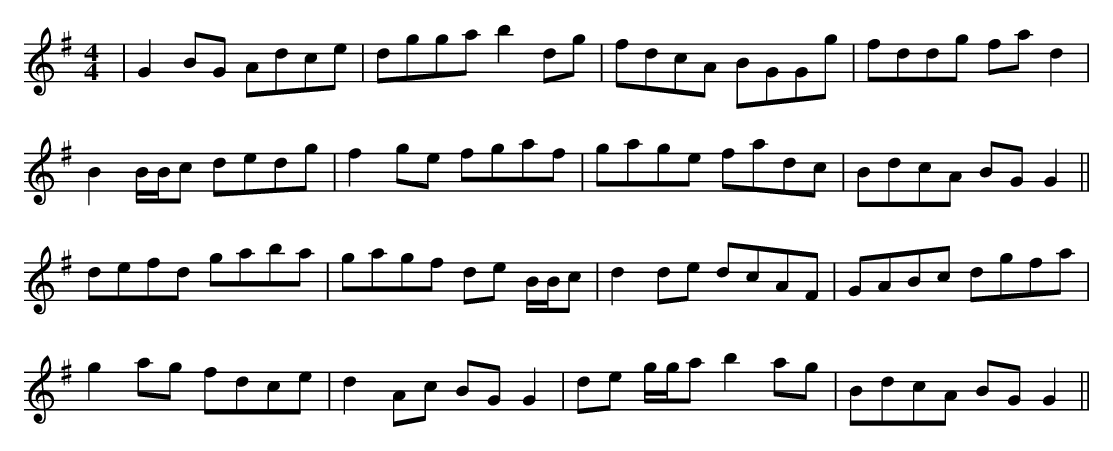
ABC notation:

X:1
M:4/4
K:G
|G2 BG Adce|dgga b2 dg|fdcA BGGg|fddg fa d2|
B2 B/B/c dedg|f2 ge fgaf|gage fadc|BdcA BG G2||
defd gaba|gagf de B/B/c|d2 de dcAF|GABc dgfa|
 g2 ag fdce|d2 Ac BG G2|de g/g/a b2ag|BdcA BG G2||
